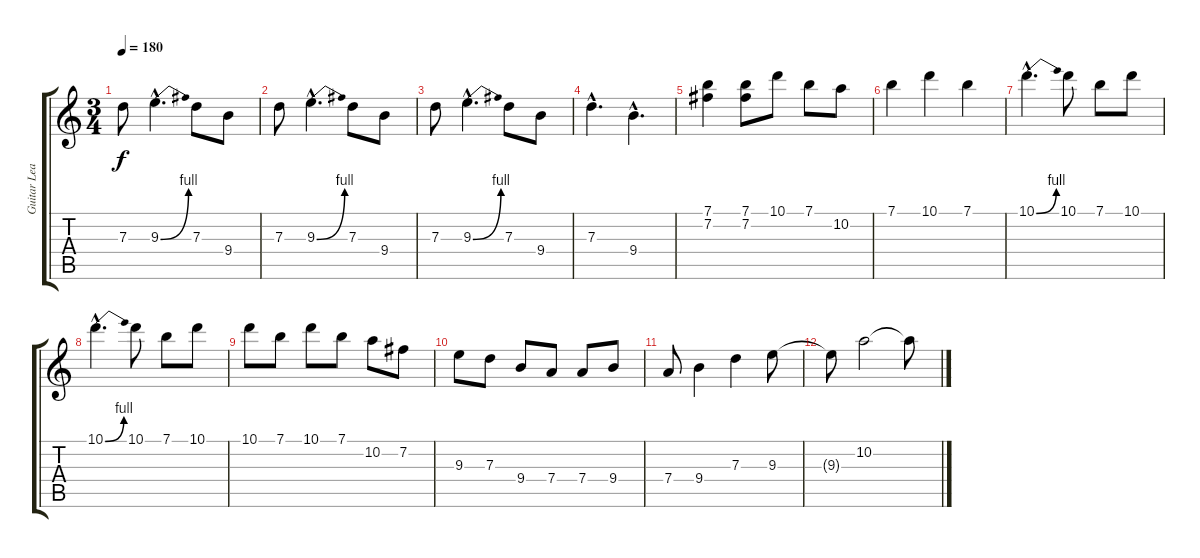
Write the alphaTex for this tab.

\track ("Guitar Lead" "Guitar Lea") {instrument overdrivenguitar}
\staff {score tabs}
\tuning (E4 B3 G3 D3 A2 E2) {hide}
\ts (3 4)
\tempo 180
\clef g2
\ks c
7.3.8{dy f} 9.3{be (bend 0 0 60 4) hac}.4{d} 7.3.8 9.4.8 |
7.3.8 9.3{be (bend 0 0 60 4) hac}.4{d} 7.3.8 9.4.8 |
7.3.8 9.3{be (bend 0 0 60 4) hac}.4{d} 7.3.8 9.4.8 |
7.3{hac}.4{d} 9.4{hac}.4{d} |
(7.1 7.2).4 (7.1 7.2).8 10.1.8 7.1.8 10.2.8 |
7.1.4 10.1.4 7.1.4 |
10.1{be (bend 0 0 60 4) hac}.4{d} 10.1.8 7.1.8 10.1.8 |
10.1{be (bend 0 0 60 4) hac}.4{d} 10.1.8 7.1.8 10.1.8 |
10.1.8 7.1.8 10.1.8 7.1.8 10.2.8 7.2.8 |
9.3.8 7.3.8 9.4.8 7.4.8 7.4.8 9.4.8 |
7.4.8 9.4.4 7.3.4 9.3.8 |
9.3{t}.8 10.2.2 10.2{t}.8
